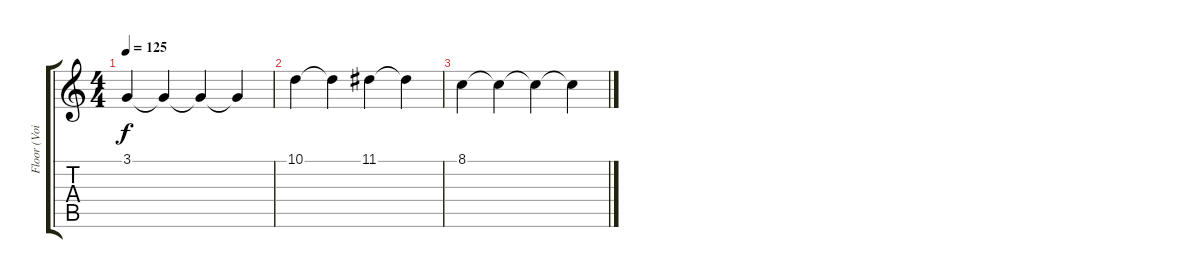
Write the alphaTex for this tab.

\track ("Floor (Voice)" "Floor (Voi") {instrument lead2sawtooth}
\staff {score tabs}
\tuning (E4 B3 G3 D3 A2 E2) {hide}
\ts (4 4)
\tempo 125
\clef g2
\ks c
3.1.4{dy f} 3.1{t}.4 3.1{t}.4 3.1{t}.4 |
10.1.4 10.1{t}.4 11.1.4 11.1{t}.4 |
8.1.4 8.1{t}.4 8.1{t}.4 8.1{t}.4
